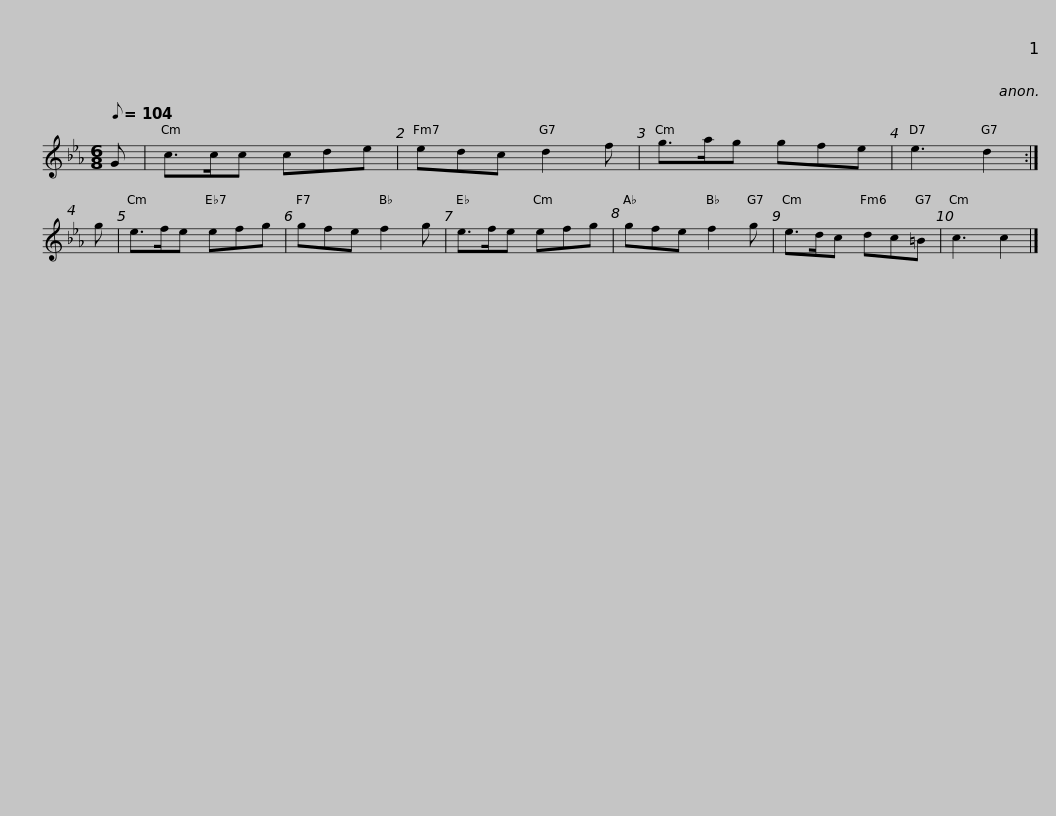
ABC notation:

X:1
L:1/8
Q:1/8=104
M:6/8
I:linebreak $
K:Cmin
V:1 treble
V:1
 G | c>cc cde | edc d2 f | g>ag gfe | e3 d2 :| %5
 g | e>fe efg | gfe f2 g |$ e>fe efg | gfe f2 g | %10
 e>dc dc=B | c3 c2 |] %12
